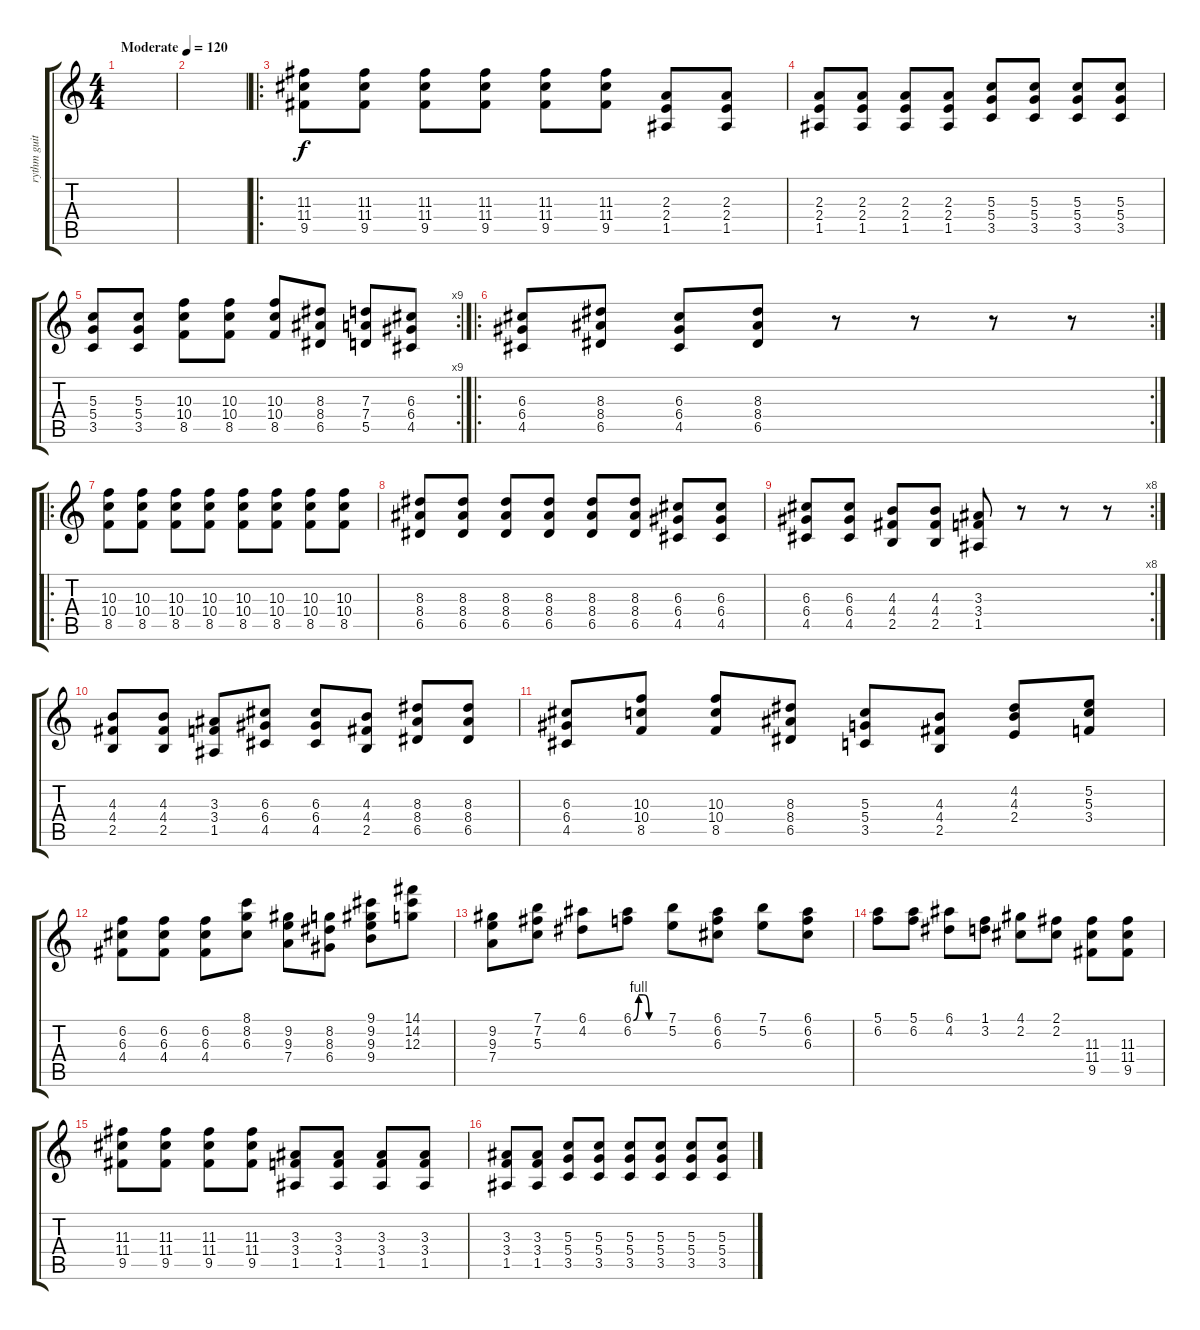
\track ("rythm guitar" "rythm guit") {instrument distortionguitar}
\staff {score tabs}
\tuning (E4 B3 G3 D3 A2 E2) {hide}
\ts (4 4)
\tempo (120 "Moderate")
\clef g2
\ks c
|
|
\ro
(11.3 11.4 9.5).8 (11.3 11.4 9.5).8 (11.3 11.4 9.5).8 (11.3 11.4 9.5).8 (11.3 11.4 9.5).8 (11.3 11.4 9.5).8 (2.3 2.4 1.5).8 (2.3 2.4 1.5).8 |
(2.3 2.4 1.5).8 (2.3 2.4 1.5).8 (2.3 2.4 1.5).8 (2.3 2.4 1.5).8 (5.3 5.4 3.5).8 (5.3 5.4 3.5).8 (5.3 5.4 3.5).8 (5.3 5.4 3.5).8 |
\rc 9
(5.3 5.4 3.5).8 (5.3 5.4 3.5).8 (10.3 10.4 8.5).8 (10.3 10.4 8.5).8 (10.3 10.4 8.5).8 (8.3 8.4 6.5).8 (7.3 7.4 5.5).8 (6.3 6.4 4.5).8 |
\ro
\rc 2
(6.3 6.4 4.5).8 (8.3 8.4 6.5).8 (6.3 6.4 4.5).8 (8.3 8.4 6.5).8 r.8 r.8 r.8 r.8 |
\ro
(10.3 10.4 8.5).8 (10.3 10.4 8.5).8 (10.3 10.4 8.5).8 (10.3 10.4 8.5).8 (10.3 10.4 8.5).8 (10.3 10.4 8.5).8 (10.3 10.4 8.5).8 (10.3 10.4 8.5).8 |
(8.3 8.4 6.5).8 (8.3 8.4 6.5).8 (8.3 8.4 6.5).8 (8.3 8.4 6.5).8 (8.3 8.4 6.5).8 (8.3 8.4 6.5).8 (6.3 6.4 4.5).8 (6.3 6.4 4.5).8 |
\rc 8
(6.3 6.4 4.5).8 (6.3 6.4 4.5).8 (4.3 4.4 2.5).8 (4.3 4.4 2.5).8 (3.3 3.4 1.5).8 r.8 r.8 r.8 |
(4.3 4.4 2.5).8 (4.3 4.4 2.5).8 (3.3 3.4 1.5).8 (6.3 6.4 4.5).8 (6.3 6.4 4.5).8 (4.3 4.4 2.5).8 (8.3 8.4 6.5).8 (8.3 8.4 6.5).8 |
(6.3 6.4 4.5).8 (10.3 10.4 8.5).8 (10.3 10.4 8.5).8 (8.3 8.4 6.5).8 (5.3 5.4 3.5).8 (4.3 4.4 2.5).8 (4.2 4.3 2.4).8 (5.2 5.3 3.4).8 |
(6.2 6.3 4.4).8 (6.2 6.3 4.4).8 (6.2 6.3 4.4).8 (8.1 8.2 6.3).8 (9.2 9.3 7.4).8 (8.2 8.3 6.4).8 (9.1 9.2 9.3 9.4).8 (14.1 14.2 12.3).8 |
(9.2 9.3 7.4).8 (7.1 7.2 5.3).8 (6.1 4.2).8 (6.1{be (custom 0 0 10 4 20 4 30 0 60 0)} 6.2).8 (7.1 5.2).8 (6.1 6.2 6.3).8 (7.1 5.2).8 (6.1 6.2 6.3).8 |
(5.1 6.2).8 (5.1 6.2).8 (6.1 4.2).8 (1.1 3.2).8 (4.1 2.2).8 (2.1 2.2).8 (11.3 11.4 9.5).8 (11.3 11.4 9.5).8 |
(11.3 11.4 9.5).8 (11.3 11.4 9.5).8 (11.3 11.4 9.5).8 (11.3 11.4 9.5).8 (3.3 3.4 1.5).8 (3.3 3.4 1.5).8 (3.3 3.4 1.5).8 (3.3 3.4 1.5).8 |
(3.3 3.4 1.5).8 (3.3 3.4 1.5).8 (5.3 5.4 3.5).8 (5.3 5.4 3.5).8 (5.3 5.4 3.5).8 (5.3 5.4 3.5).8 (5.3 5.4 3.5).8 (5.3 5.4 3.5).8
